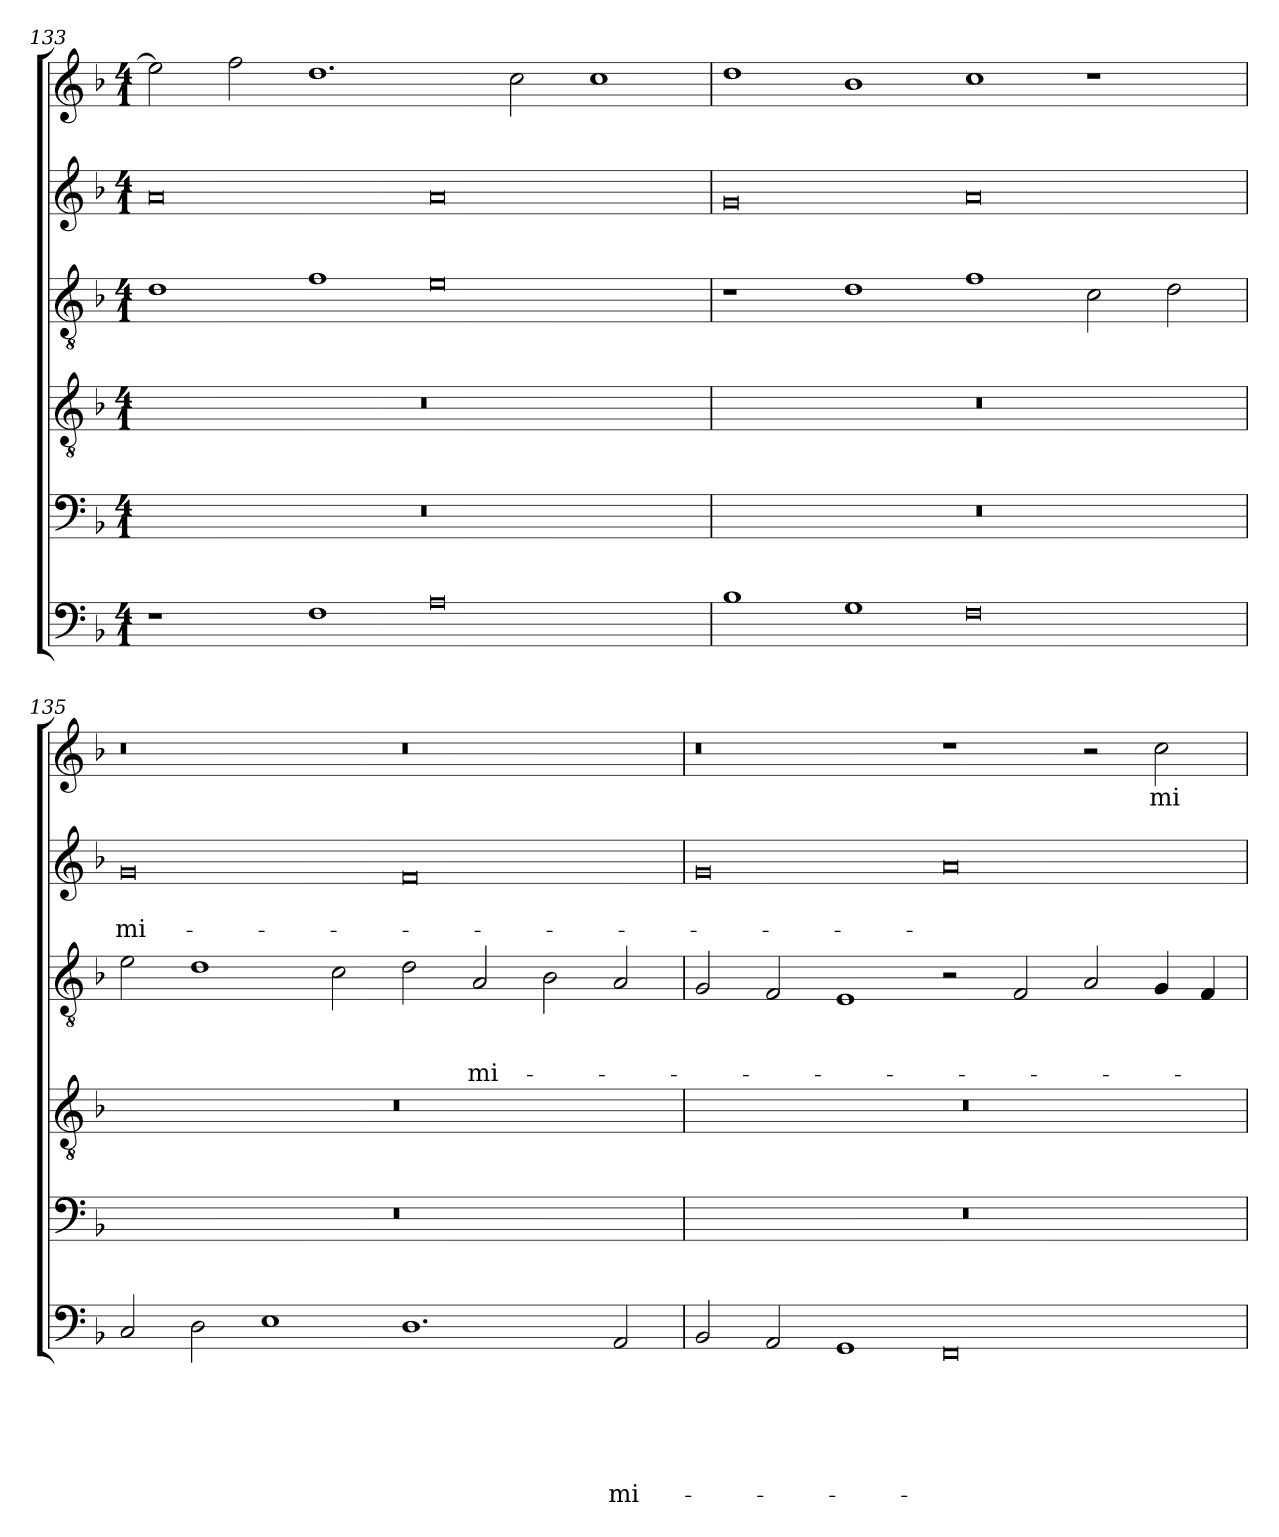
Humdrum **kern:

**kern	**text	**text	**text	**text	**text	**text	**kern	**kern	**kern	**text	**text	**text	**kern	**text	**text	**kern	**text
*part6	*part6	*part6	*part6	*part6	*part6	*part6	*part5	*part4	*part3	*part3	*part3	*part3	*part2	*part2	*part2	*part1	*part1
*staff6	*staff6	*staff6	*staff6	*staff6	*staff6	*staff6	*staff5	*staff4	*staff3	*staff3	*staff3	*staff3	*staff2	*staff2	*staff2	*staff1	*staff1
*clefF4	*	*	*	*	*	*	*clefF4	*clefGv2	*clefGv2	*	*	*	*clefG2	*	*	*clefG2	*
*k[b-]	*	*	*	*	*	*	*k[b-]	*k[b-]	*k[b-]	*	*	*	*k[b-]	*	*	*k[b-]	*
*F:	*	*	*	*	*	*	*F:	*F:	*F:	*	*	*	*F:	*	*	*F:	*
*M4/1	*	*	*	*	*	*	*M4/1	*M4/1	*M4/1	*	*	*	*M4/1	*	*	*M4/1	*
=133	=133	=133	=133	=133	=133	=133	=133	=133	=133	=133	=133	=133	=133	=133	=133	=133	=133
1r	.	.	.	.	.	.	00r	00r	1d	.	.	.	0a	.	.	2ee\]	.
.	.	.	.	.	.	.	.	.	.	.	.	.	.	.	.	2ff\	.
1F	.	.	.	.	.	.	.	.	1f	.	.	.	.	.	.	1.dd	.
0A	.	.	.	.	.	.	.	.	0e	.	.	.	0a	.	.	.	.
.	.	.	.	.	.	.	.	.	.	.	.	.	.	.	.	2cc\	.
.	.	.	.	.	.	.	.	.	.	.	.	.	.	.	.	1cc	.
=134	=134	=134	=134	=134	=134	=134	=134	=134	=134	=134	=134	=134	=134	=134	=134	=134	=134
1B-	.	.	.	.	.	.	00r	00r	1r	.	.	.	0g	.	.	1dd	.
1G	.	.	.	.	.	.	.	.	1d	.	.	.	.	.	.	1b-	.
0F	.	.	.	.	.	.	.	.	1f	.	.	.	0a	.	.	1cc	.
.	.	.	.	.	.	.	.	.	2c\	.	.	.	.	.	.	1r	.
.	.	.	.	.	.	.	.	.	2d\	.	.	.	.	.	.	.	.
!!LO:LB:g=z
=135	=135	=135	=135	=135	=135	=135	=135	=135	=135	=135	=135	=135	=135	=135	=135	=135	=135
2C/	.	.	.	.	.	.	00r	00r	2e\	.	.	.	0g	.	-mi-	0r	.
2D\	.	.	.	.	.	.	.	.	1d	.	.	.	.	.	.	.	.
1E	.	.	.	.	.	.	.	.	.	.	.	.	.	.	.	.	.
.	.	.	.	.	.	.	.	.	2c\	.	.	.	.	.	.	.	.
1.D	.	.	.	.	.	.	.	.	2d\	.	.	.	0f	.	.	0r	.
.	.	.	.	.	.	.	.	.	2A/	.	.	-mi-	.	.	.	.	.
.	.	.	.	.	.	.	.	.	2B-\	.	.	.	.	.	.	.	.
2AA/	.	.	.	.	.	-mi-	.	.	2A/	.	.	.	.	.	.	.	.
=136	=136	=136	=136	=136	=136	=136	=136	=136	=136	=136	=136	=136	=136	=136	=136	=136	=136
2BB-/	.	.	.	.	.	.	00r	00r	2G/	.	.	.	0g	.	.	0r	.
2AA/	.	.	.	.	.	.	.	.	2F/	.	.	.	.	.	.	.	.
1GG	.	.	.	.	.	.	.	.	1E	.	.	.	.	.	.	.	.
0FF	.	.	.	.	.	.	.	.	2r	.	.	.	0a	.	.	1r	.
.	.	.	.	.	.	.	.	.	2F/	.	.	.	.	.	.	.	.
.	.	.	.	.	.	.	.	.	2A/	.	.	.	.	.	.	2r	.
.	.	.	.	.	.	.	.	.	4G/	.	.	.	.	.	.	2cc\	-mi-
.	.	.	.	.	.	.	.	.	4F/	.	.	.	.	.	.	.	.
=	=	=	=	=	=	=	=	=	=	=	=	=	=	=	=	=	=
*-	*-	*-	*-	*-	*-	*-	*-	*-	*-	*-	*-	*-	*-	*-	*-	*-	*-
